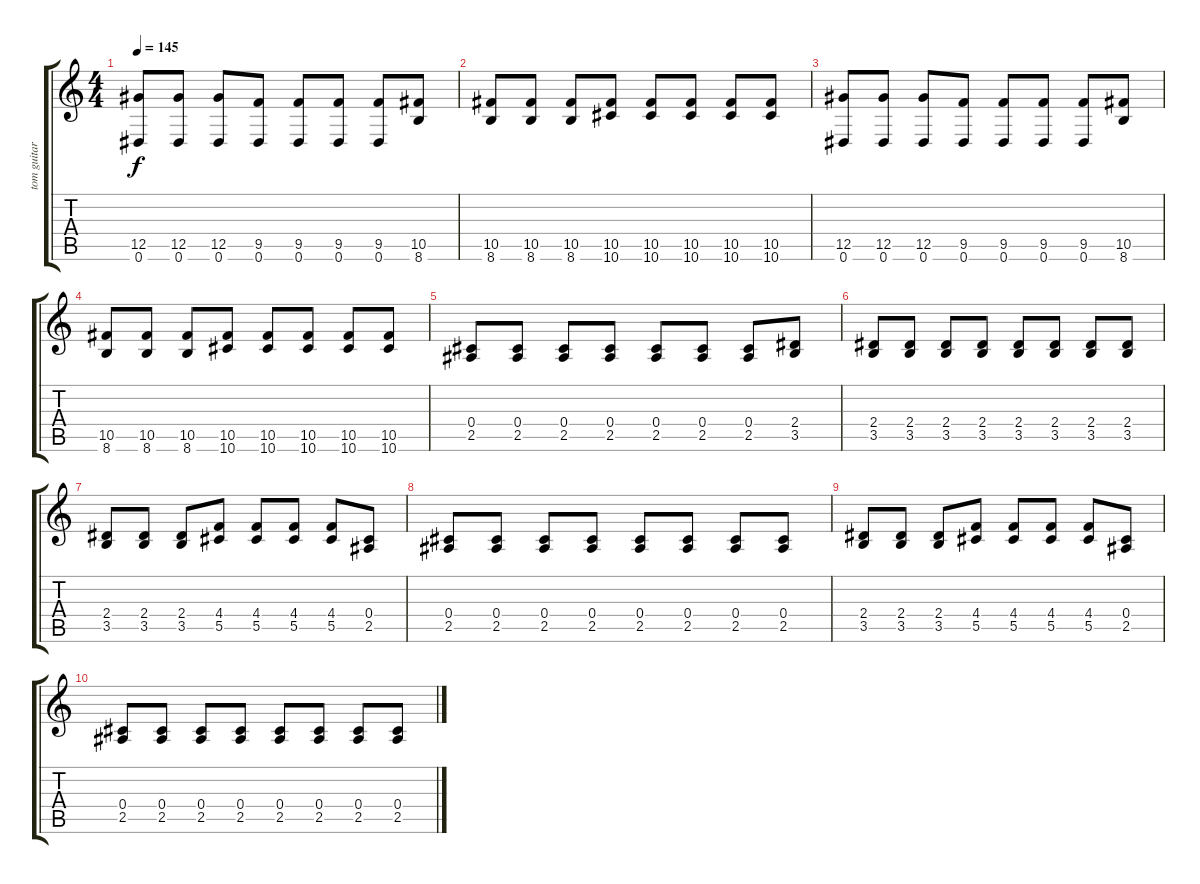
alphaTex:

\track ("tom guitar overdub" "tom guitar") {instrument acousticguitarsteel}
\staff {score tabs}
\tuning (Eb4 Bb3 Gb3 Db3 Ab2 Eb2) {hide}
\ts (4 4)
\tempo 145
\clef g2
\ks c
(12.5 0.6).8{dy f} (12.5 0.6).8 (12.5 0.6).8 (9.5 0.6).8 (9.5 0.6).8 (9.5 0.6).8 (9.5 0.6).8 (10.5 8.6).8 |
(10.5 8.6).8 (10.5 8.6).8 (10.5 8.6).8 (10.5 10.6).8 (10.5 10.6).8 (10.5 10.6).8 (10.5 10.6).8 (10.5 10.6).8 |
(12.5 0.6).8 (12.5 0.6).8 (12.5 0.6).8 (9.5 0.6).8 (9.5 0.6).8 (9.5 0.6).8 (9.5 0.6).8 (10.5 8.6).8 |
(10.5 8.6).8 (10.5 8.6).8 (10.5 8.6).8 (10.5 10.6).8 (10.5 10.6).8 (10.5 10.6).8 (10.5 10.6).8 (10.5 10.6).8 |
(0.4 2.5).8 (0.4 2.5).8 (0.4 2.5).8 (0.4 2.5).8 (0.4 2.5).8 (0.4 2.5).8 (0.4 2.5).8 (2.4 3.5).8 |
(2.4 3.5).8 (2.4 3.5).8 (2.4 3.5).8 (2.4 3.5).8 (2.4 3.5).8 (2.4 3.5).8 (2.4 3.5).8 (2.4 3.5).8 |
(2.4 3.5).8 (2.4 3.5).8 (2.4 3.5).8 (4.4 5.5).8 (4.4 5.5).8 (4.4 5.5).8 (4.4 5.5).8 (0.4 2.5).8 |
(0.4 2.5).8 (0.4 2.5).8 (0.4 2.5).8 (0.4 2.5).8 (0.4 2.5).8 (0.4 2.5).8 (0.4 2.5).8 (0.4 2.5).8 |
(2.4 3.5).8 (2.4 3.5).8 (2.4 3.5).8 (4.4 5.5).8 (4.4 5.5).8 (4.4 5.5).8 (4.4 5.5).8 (0.4 2.5).8 |
(0.4 2.5).8 (0.4 2.5).8 (0.4 2.5).8 (0.4 2.5).8 (0.4 2.5).8 (0.4 2.5).8 (0.4 2.5).8 (0.4 2.5).8
